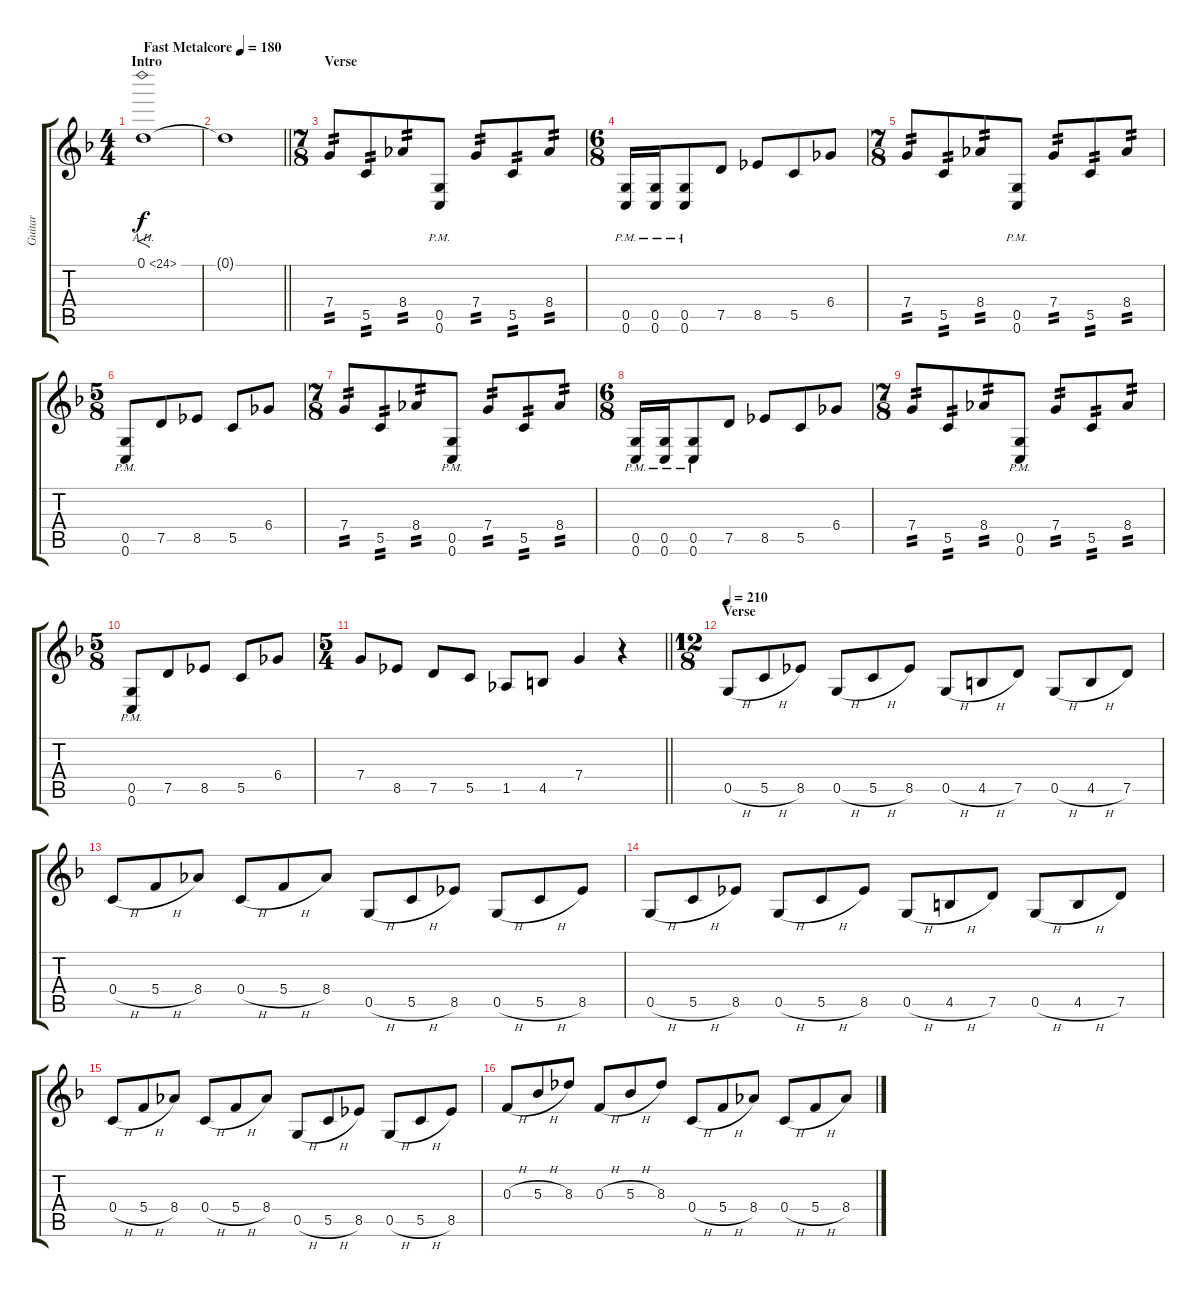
\track ("Guitar" "Guitar") {instrument distortionguitar}
\staff {score tabs}
\tuning (D4 A3 F3 C3 G2 C2) {hide}
\ts (4 4)
\section ("" "Intro")
\tempo (180 "Fast Metalcore")
\clef g2
\ks dminor
0.1{ah 24}.1{f dy f instrument distortionguitar} |
\barLineRight lightlight
0.1{t}.1 |
\ts (7 8)
\section ("" "Verse")
7.4.8{tp 2} 5.5.8{tp 2} 8.4.8{tp 2} (0.5{pm} 0.6{pm}).8 7.4.8{tp 2} 5.5.8{tp 2} 8.4.8{tp 2} |
\ts (6 8)
(0.5{pm} 0.6{pm}).16 (0.5{pm} 0.6{pm}).16 (0.5{pm} 0.6{pm}).8 7.5.8 8.5.8 5.5.8 6.4.8 |
\ts (7 8)
7.4.8{tp 2} 5.5.8{tp 2} 8.4.8{tp 2} (0.5{pm} 0.6{pm}).8 7.4.8{tp 2} 5.5.8{tp 2} 8.4.8{tp 2} |
\ts (5 8)
(0.5{pm} 0.6{pm}).8 7.5.8 8.5.8 5.5.8 6.4.8 |
\ts (7 8)
7.4.8{tp 2} 5.5.8{tp 2} 8.4.8{tp 2} (0.5{pm} 0.6{pm}).8 7.4.8{tp 2} 5.5.8{tp 2} 8.4.8{tp 2} |
\ts (6 8)
(0.5{pm} 0.6{pm}).16 (0.5{pm} 0.6{pm}).16 (0.5{pm} 0.6{pm}).8 7.5.8 8.5.8 5.5.8 6.4.8 |
\ts (7 8)
7.4.8{tp 2} 5.5.8{tp 2} 8.4.8{tp 2} (0.5{pm} 0.6{pm}).8 7.4.8{tp 2} 5.5.8{tp 2} 8.4.8{tp 2} |
\ts (5 8)
(0.5{pm} 0.6{pm}).8 7.5.8 8.5.8 5.5.8 6.4.8 |
\ts (5 4)
\barLineRight lightlight
7.4.8 8.5.8 7.5.8 5.5.8 1.5.8 4.5.8 7.4.4 r.4 |
\ts (12 8)
\section ("" "Verse")
\tempo 210
0.5{h}.8 5.5{h}.8 8.5.8 0.5{h}.8 5.5{h}.8 8.5.8 0.5{h}.8 4.5{h}.8 7.5.8 0.5{h}.8 4.5{h}.8 7.5.8 |
0.4{h}.8 5.4{h}.8 8.4.8 0.4{h}.8 5.4{h}.8 8.4.8 0.5{h}.8 5.5{h}.8 8.5.8 0.5{h}.8 5.5{h}.8 8.5.8 |
0.5{h}.8 5.5{h}.8 8.5.8 0.5{h}.8 5.5{h}.8 8.5.8 0.5{h}.8 4.5{h}.8 7.5.8 0.5{h}.8 4.5{h}.8 7.5.8 |
0.4{h}.8 5.4{h}.8 8.4.8 0.4{h}.8 5.4{h}.8 8.4.8 0.5{h}.8 5.5{h}.8 8.5.8 0.5{h}.8 5.5{h}.8 8.5.8 |
0.3{h}.8 5.3{h}.8 8.3.8 0.3{h}.8 5.3{h}.8 8.3.8 0.4{h}.8 5.4{h}.8 8.4.8 0.4{h}.8 5.4{h}.8 8.4.8
